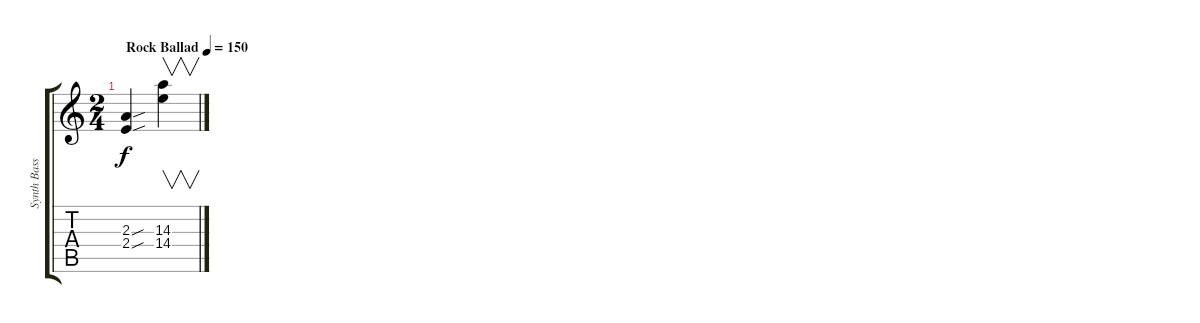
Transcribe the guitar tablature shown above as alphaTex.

\track ("Synth Bass" "Synth Bass") {instrument synthbass2}
\staff {score tabs}
\tuning (E4 B3 G3 D3 A2 E2) {hide}
\ts (2 4)
\tempo (150 "Rock Ballad")
\clef g2
\ks aminor
(2.3{sou} 2.4{sou}).4{dy f instrument synthbass2} (14.3 14.4).4{v}
